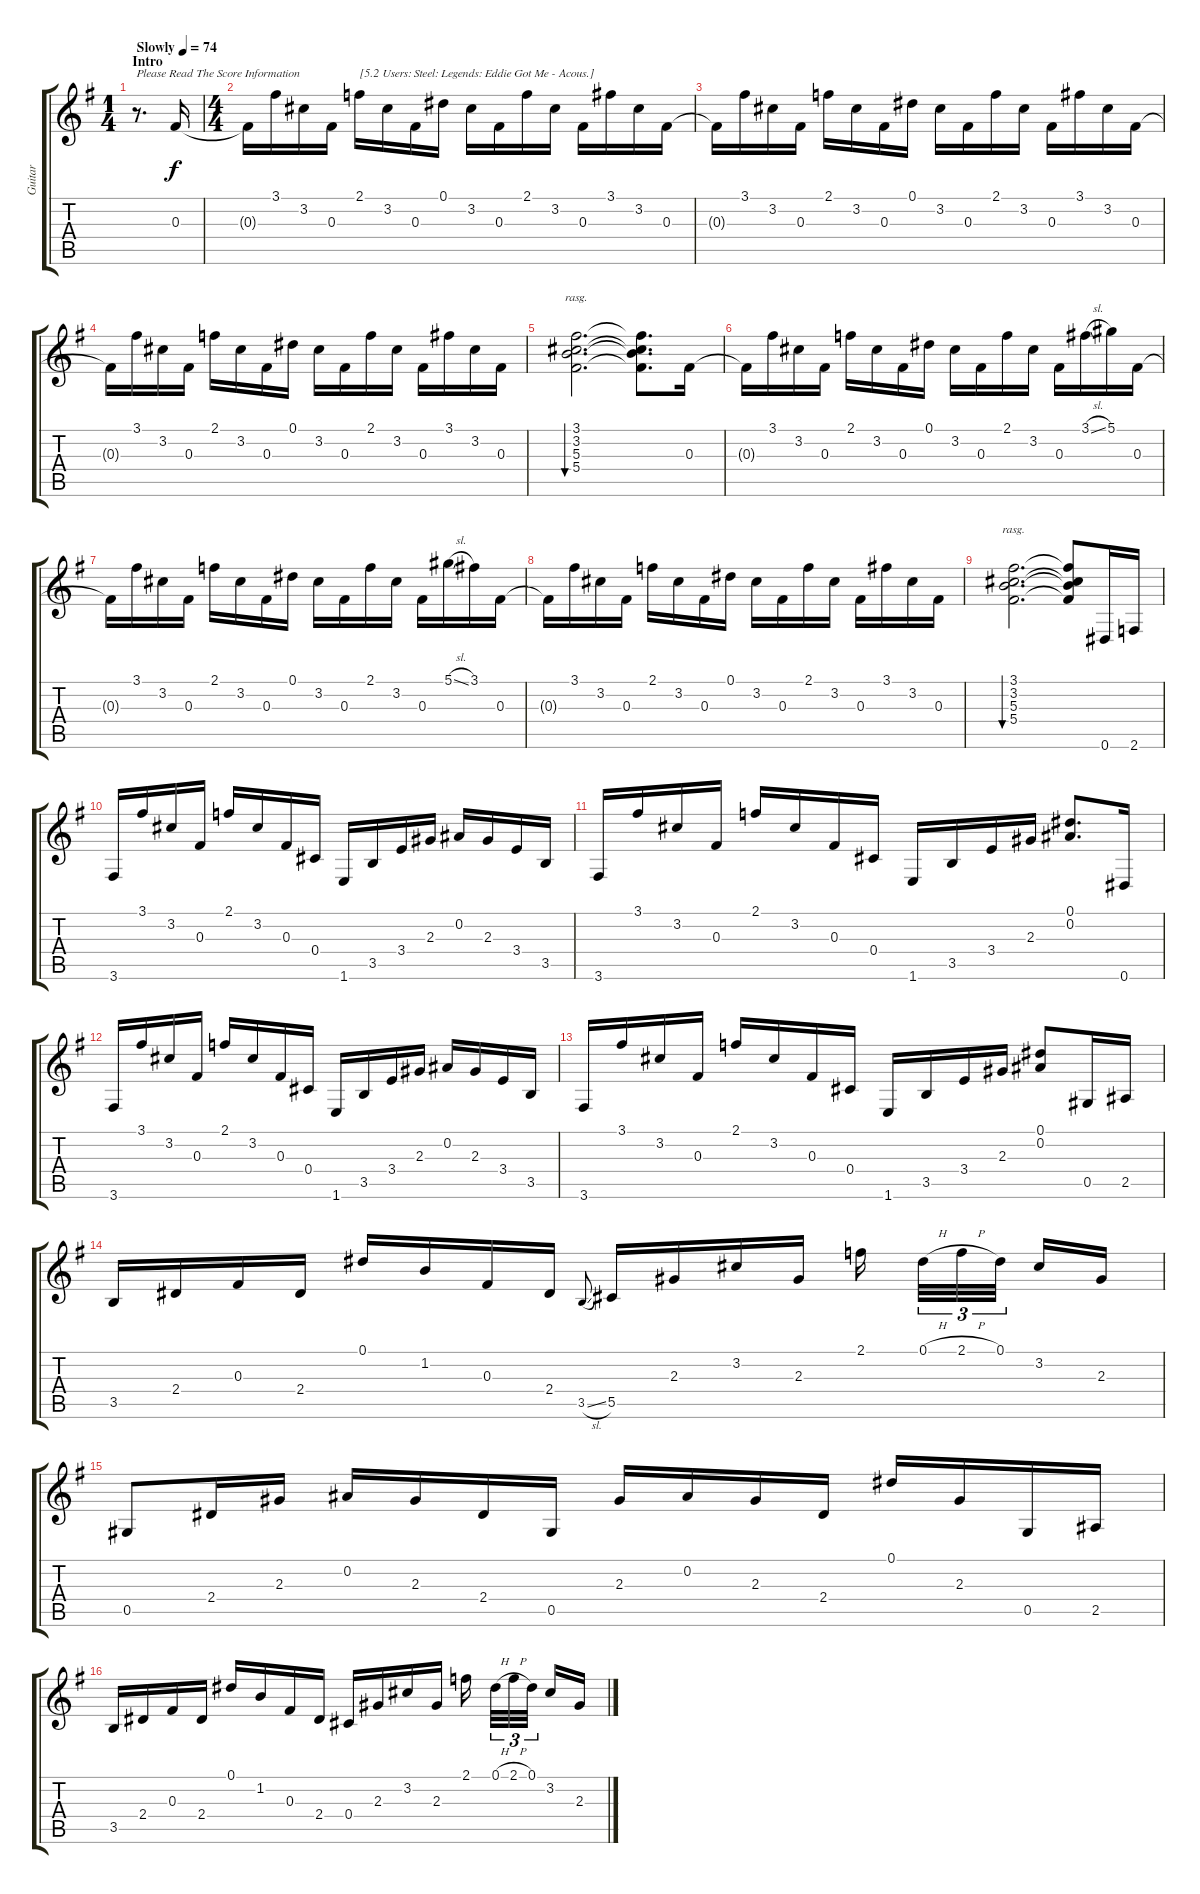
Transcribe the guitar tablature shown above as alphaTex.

\track ("Guitar" "Guitar") {instrument acousticguitarsteel}
\staff {score tabs}
\tuning (Eb4 Bb3 Gb3 Db3 Ab2 Eb2) {hide}
\ts (1 4)
\section ("" "Intro")
\tempo (74 "Slowly")
\clef g2
\ks g
r.8{d txt "Please Read The Score Information" dy f instrument acousticguitarsteel} 0.3.16 |
\ts (4 4)
0.3{t}.16 3.1.16 3.2.16 0.3.16 2.1.16{txt "[5.2 Users: Steel: Legends: Eddie Got Me - Acous.]"} 3.2.16 0.3.16 0.1.16 3.2.16 0.3.16 2.1.16 3.2.16 0.3.16 3.1.16 3.2.16 0.3.16 |
0.3{t}.16 3.1.16 3.2.16 0.3.16 2.1.16 3.2.16 0.3.16 0.1.16 3.2.16 0.3.16 2.1.16 3.2.16 0.3.16 3.1.16 3.2.16 0.3.16 |
0.3{t}.16 3.1.16 3.2.16 0.3.16 2.1.16 3.2.16 0.3.16 0.1.16 3.2.16 0.3.16 2.1.16 3.2.16 0.3.16 3.1.16 3.2.16 0.3.16 |
(3.1 3.2 5.3 5.4).2{d bu 120 rasg ii} (3.1{t} 3.2{t} 5.3{t} 5.4{t}).8{d} 0.3.16 |
0.3{t}.16 3.1.16 3.2.16 0.3.16 2.1.16 3.2.16 0.3.16 0.1.16 3.2.16 0.3.16 2.1.16 3.2.16 0.3.16 3.1{sl}.16 5.1.16 0.3.16 |
0.3{t}.16 3.1.16 3.2.16 0.3.16 2.1.16 3.2.16 0.3.16 0.1.16 3.2.16 0.3.16 2.1.16 3.2.16 0.3.16 5.1{sl}.16 3.1.16 0.3.16 |
0.3{t}.16 3.1.16 3.2.16 0.3.16 2.1.16 3.2.16 0.3.16 0.1.16 3.2.16 0.3.16 2.1.16 3.2.16 0.3.16 3.1.16 3.2.16 0.3.16 |
(3.1 3.2 5.3 5.4).2{d bu 120 rasg ii} (3.1{t} 3.2{t} 5.3{t} 5.4{t}).8 0.6.16 2.6.16 |
3.6.16 3.1.16 3.2.16 0.3.16 2.1.16 3.2.16 0.3.16 0.4.16 1.6.16 3.5.16 3.4.16 2.3.16 0.2.16 2.3.16 3.4.16 3.5.16 |
3.6.16 3.1.16 3.2.16 0.3.16 2.1.16 3.2.16 0.3.16 0.4.16 1.6.16 3.5.16 3.4.16 2.3.16 (0.1 0.2).8{d} 0.6.16 |
3.6.16 3.1.16 3.2.16 0.3.16 2.1.16 3.2.16 0.3.16 0.4.16 1.6.16 3.5.16 3.4.16 2.3.16 0.2.16 2.3.16 3.4.16 3.5.16 |
3.6.16 3.1.16 3.2.16 0.3.16 2.1.16 3.2.16 0.3.16 0.4.16 1.6.16 3.5.16 3.4.16 2.3.16 (0.1 0.2).8 0.5.16 2.5.16 |
3.5.16 2.4.16 0.3.16 2.4.16 0.1.16 1.2.16 0.3.16 2.4.16 3.5{sl}.8{gr onbeat} 5.5.16 2.3.16 3.2.16 2.3.16 2.1.16{beam splitsecondary} 0.1{h}.32{tu (3 2)} 2.1{h}.32{tu (3 2)} 0.1.32{tu (3 2) beam splitsecondary} 3.2.16 2.3.16 |
0.5.8 2.4.16 2.3.16 0.2.16 2.3.16 2.4.16 0.5.16 2.3.16 0.2.16 2.3.16 2.4.16 0.1.16 2.3.16 0.5.16 2.5.16 |
3.5.16 2.4.16 0.3.16 2.4.16 0.1.16 1.2.16 0.3.16 2.4.16 0.4.16 2.3.16 3.2.16 2.3.16 2.1.16{beam splitsecondary} 0.1{h}.32{tu (3 2)} 2.1{h}.32{tu (3 2)} 0.1.32{tu (3 2) beam splitsecondary} 3.2.16 2.3.16
